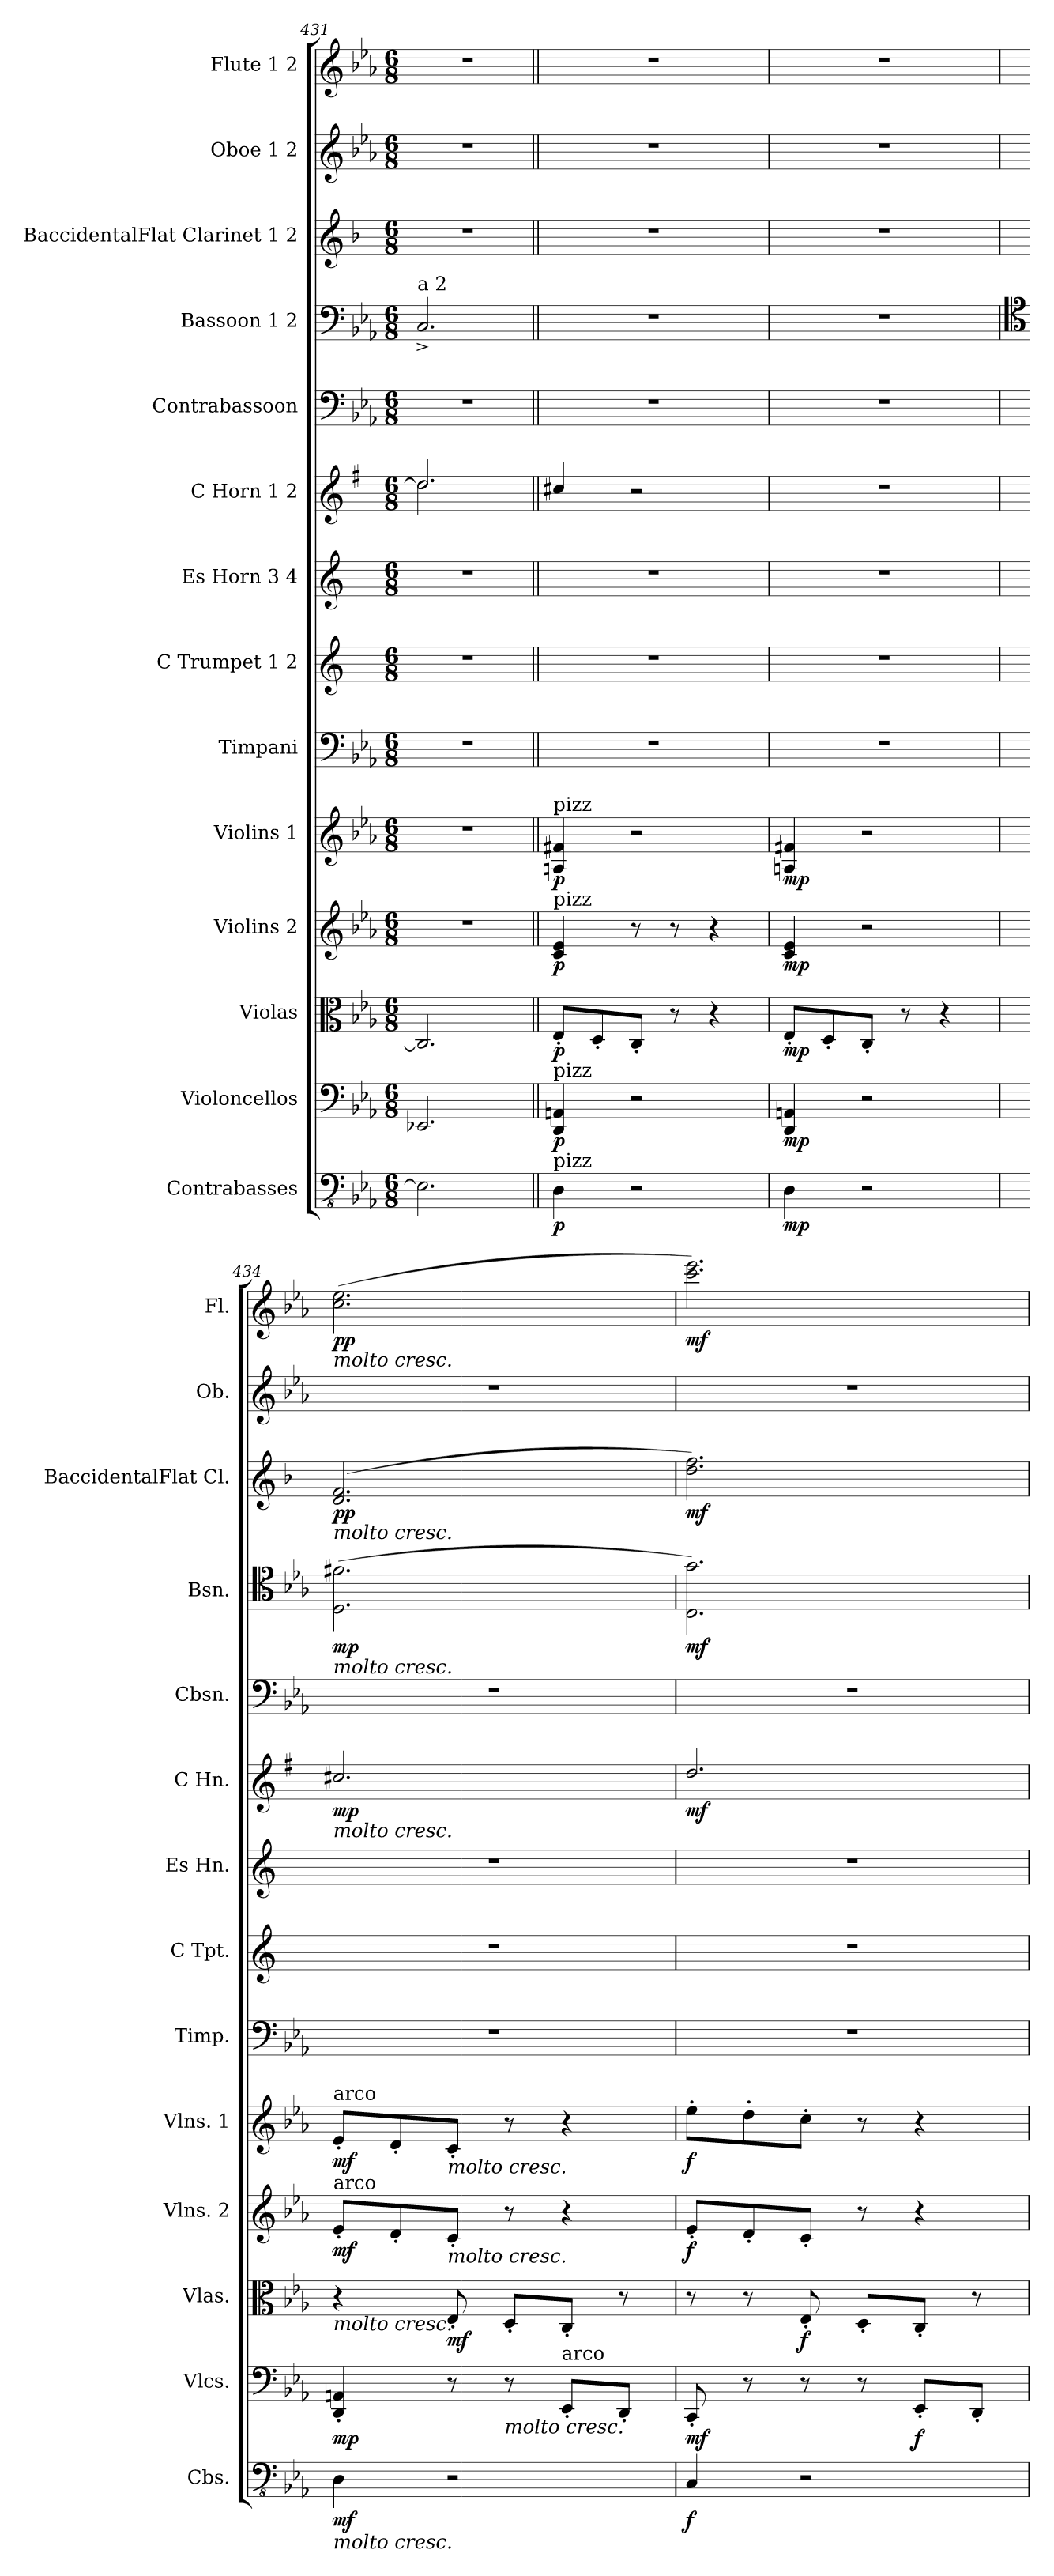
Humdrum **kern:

**kern	**dynam	**kern	**dynam	**kern	**dynam	**kern	**dynam	**kern	**dynam	**kern	**kern	**kern	**kern	**dynam	**kern	**kern	**dynam	**kern	**dynam	**kern	**kern	**dynam
*part14	*part14	*part13	*part13	*part12	*part12	*part11	*part11	*part10	*part10	*part9	*part8	*part7	*part6	*part6	*part5	*part4	*part4	*part3	*part3	*part2	*part1	*part1
*staff14	*staff14	*staff13	*staff13	*staff12	*staff12	*staff11	*staff11	*staff10	*staff10	*staff9	*staff8	*staff7	*staff6	*staff6	*staff5	*staff4	*staff4	*staff3	*staff3	*staff2	*staff1	*staff1
*I"Contrabasses	*	*I"Violoncellos	*	*I"Violas	*	*I"Violins 2	*	*I"Violins 1	*	*I"Timpani	*I"C Trumpet 1 2	*I"Es Horn 3 4	*I"C Horn 1 2	*	*I"Contrabassoon	*I"Bassoon 1 2	*	*I"BaccidentalFlat Clarinet 1 2	*	*I"Oboe 1 2	*I"Flute  1 2	*
*I'Cbs.	*	*I'Vlcs.	*	*I'Vlas.	*	*I'Vlns. 2	*	*I'Vlns. 1	*	*I'Timp.	*I'C Tpt.	*I'Es Hn.	*I'C Hn.	*	*I'Cbsn.	*I'Bsn.	*	*I'BaccidentalFlat Cl.	*	*I'Ob.	*I'Fl.	*
!!LO:PB:g=z
*clefFv4	*	*clefF4	*	*clefC3	*	*clefG2	*	*clefG2	*	*clefF4	*clefG2	*clefG2	*clefG2	*	*clefF4	*clefF4	*	*clefG2	*	*clefG2	*clefG2	*
*	*	*	*	*	*	*	*	*	*	*	*	*ITrd5c9	*ITrd4c7	*	*ITrd7c12	*	*	*ITrd1c2	*	*	*	*
*k[b-e-a-]	*	*k[b-e-a-]	*	*k[b-e-a-]	*	*k[b-e-a-]	*	*k[b-e-a-]	*	*k[b-e-a-]	*k[]	*k[b-e-a-]	*k[]	*	*k[b-e-a-]	*k[b-e-a-]	*	*k[b-e-a-]	*	*k[b-e-a-]	*k[b-e-a-]	*
*M6/8	*	*M6/8	*	*M6/8	*	*M6/8	*	*M6/8	*	*M6/8	*M6/8	*M6/8	*M6/8	*	*M6/8	*M6/8	*	*M6/8	*	*M6/8	*M6/8	*
=431	=431	=431	=431	=431	=431	=431	=431	=431	=431	=431	=431	=431	=431	=431	=431	=431	=431	=431	=431	=431	=431	=431
*	*	*	*	*	*	*	*	*	*	*	*	*	*^	*	*	*	*	*	*	*	*	*
!	!	!	!	!	!	!	!	!	!	!	!	!	!	!	!	!	!LO:TX:a:t=a 2	!	!	!	!	!	!
2.EE-\]	.	2.EE-X/	.	2.C/]	.	2.r	.	2.r	.	2.r	2.r	2.r	2.g/	2.g\]	.	2.r	2.C^/	.	2.r	.	2.r	2.r	.
=432||	=432||	=432||	=432||	=432||	=432||	=432||	=432||	=432||	=432||	=432||	=432||	=432||	=432||	=432||	=432||	=432||	=432||	=432||	=432||	=432||	=432||	=432||	=432||
!	!	!	!	!	!	!	!	!LO:TX:a:t=pizz	!	!	!	!	!	!	!	!	!	!	!	!	!	!	!
!	!	!	!	!	!	!LO:TX:a:t=pizz	!	!	!	!	!	!	!	!	!	!	!	!	!	!	!	!	!
!	!	!LO:TX:a:t=pizz	!	!	!	!	!	!	!	!	!	!	!	!	!	!	!	!	!	!	!	!	!
!LO:TX:a:t=pizz	!	!	!	!	!	!	!	!	!	!	!	!	!	!	!	!	!	!	!	!	!	!	!
!	!LO:DY:b	!	!LO:DY:b	!	!LO:DY:b	!	!LO:DY:b	!	!LO:DY:b	!	!	!	!	!	!	!	!	!	!	!	!	!	!
*	*	*	*	*	*	*	*	*	*	*	*	*	*v	*v	*	*	*	*	*	*	*	*	*
4DD\	p	4DD/ 4AAn/	p	8E-'/L	p	4c/ 4e-/	p	4An/ 4f#X/	p	2.r	2.r	2.r	4f#X/	.	2.r	2.r	.	2.r	.	2.r	2.r	.
.	.	.	.	8D'/	.	.	.	.	.	.	.	.	.	.	.	.	.	.	.	.	.	.
2r	.	2r	.	8C'/J	.	8r	.	2r	.	.	.	.	2r	.	.	.	.	.	.	.	.	.
.	.	.	.	8r	.	8r	.	.	.	.	.	.	.	.	.	.	.	.	.	.	.	.
.	.	.	.	4r	.	4r	.	.	.	.	.	.	.	.	.	.	.	.	.	.	.	.
=433	=433	=433	=433	=433	=433	=433	=433	=433	=433	=433	=433	=433	=433	=433	=433	=433	=433	=433	=433	=433	=433	=433
!	!LO:DY:b	!	!LO:DY:b	!	!LO:DY:b	!	!LO:DY:b	!	!LO:DY:b	!	!	!	!	!	!	!	!	!	!	!	!	!
4DD\	mp	4DD/ 4AAn/	mp	8E-'/L	mp	4c/ 4e-/	mp	4An/ 4f#X/	mp	2.r	2.r	2.r	2.r	.	2.r	2.r	.	2.r	.	2.r	2.r	.
.	.	.	.	8D'/	.	.	.	.	.	.	.	.	.	.	.	.	.	.	.	.	.	.
2r	.	2r	.	8C'/J	.	2r	.	2r	.	.	.	.	.	.	.	.	.	.	.	.	.	.
.	.	.	.	8r	.	.	.	.	.	.	.	.	.	.	.	.	.	.	.	.	.	.
.	.	.	.	4r	.	.	.	.	.	.	.	.	.	.	.	.	.	.	.	.	.	.
=434	=434	=434	=434	=434	=434	=434	=434	=434	=434	=434	=434	=434	=434	=434	=434	=434	=434	=434	=434	=434	=434	=434
*	*	*	*	*	*	*	*	*	*	*	*	*	*	*	*	*clefC4	*	*	*	*	*	*
!	!	!	!	!	!	!	!	!	!	!	!	!	!	!	!	!	!	!	!	!	!LO:TX:b:i:t=molto cresc.	!
!	!	!	!	!	!	!	!	!	!	!	!	!	!	!	!	!	!	!LO:TX:b:i:t=molto cresc.	!	!	!	!
!	!	!	!	!	!	!	!	!	!	!	!	!	!	!	!	!LO:TX:b:i:t=molto cresc.	!	!	!	!	!	!
!	!	!	!	!	!	!	!	!	!	!	!	!	!LO:TX:b:i:t=molto cresc.	!	!	!	!	!	!	!	!	!
!	!	!	!	!	!	!	!	!LO:TX:a:t=arco	!	!	!	!	!	!	!	!	!	!	!	!	!	!
!	!	!	!	!	!	!LO:TX:a:t=arco	!	!	!	!	!	!	!	!	!	!	!	!	!	!	!	!
!	!	!	!	!LO:TX:b:i:t=molto cresc.	!	!	!	!	!	!	!	!	!	!	!	!	!	!	!	!	!	!
!LO:TX:b:i:t=molto cresc.	!	!	!	!	!	!	!	!	!	!	!	!	!	!	!	!	!	!	!	!	!	!
!	!LO:DY:b	!	!LO:DY:b	!	!	!	!LO:DY:b	!	!LO:DY:b	!	!	!	!	!LO:DY:b	!	!	!LO:DY:b	!	!LO:DY:b	!	!	!LO:DY:b
4DD\	mf	4DD/' 4AAn/'	mp	4r	.	8e-'/L	mf	8e-'/L	mf	2.r	2.r	2.r	2.f#X/	mp	2.r	(>2.D\ 2.f#X\	mp	(<2.c/ 2.e-/	pp	2.r	(>2.cc\ 2.ee-\	pp
.	.	.	.	.	.	8d'/	.	8d'/	.	.	.	.	.	.	.	.	.	.	.	.	.	.
!	!	!	!	!	!	!	!	!LO:TX:b:i:t=molto cresc.	!	!	!	!	!	!	!	!	!	!	!	!	!	!
!	!	!	!	!	!	!LO:TX:b:i:t=molto cresc.	!	!	!	!	!	!	!	!	!	!	!	!	!	!	!	!
!	!	!	!	!	!LO:DY:b	!	!	!	!	!	!	!	!	!	!	!	!	!	!	!	!	!
2r	.	8r	.	8E-'/	mf	8c'/J	.	8c'/J	.	.	.	.	.	.	.	.	.	.	.	.	.	.
!	!	!LO:TX:b:i:t=molto cresc.	!	!	!	!	!	!	!	!	!	!	!	!	!	!	!	!	!	!	!	!
.	.	8r	.	8D'/L	.	8r	.	8r	.	.	.	.	.	.	.	.	.	.	.	.	.	.
!	!	!LO:TX:a:t=arco	!	!	!	!	!	!	!	!	!	!	!	!	!	!	!	!	!	!	!	!
.	.	8EE-'/L	.	8C'/J	.	4r	.	4r	.	.	.	.	.	.	.	.	.	.	.	.	.	.
.	.	8DD'/J	.	8r	.	.	.	.	.	.	.	.	.	.	.	.	.	.	.	.	.	.
=435	=435	=435	=435	=435	=435	=435	=435	=435	=435	=435	=435	=435	=435	=435	=435	=435	=435	=435	=435	=435	=435	=435
!	!LO:DY:b	!	!LO:DY:b	!	!	!	!LO:DY:b	!	!LO:DY:b	!	!	!	!	!LO:DY:b	!	!	!LO:DY:b	!	!LO:DY:b	!	!	!LO:DY:b
4CC/	f	8CC'/	mf	8r	.	8e-'/L	f	8ee-'\L	f	2.r	2.r	2.r	2.g/	mf	2.r	2.C\ 2.g\)	mf	2.cc\ 2.ee-\)	mf	2.r	2.ccc\ 2.eee-\)	mf
.	.	8r	.	8r	.	8d'/	.	8dd'\	.	.	.	.	.	.	.	.	.	.	.	.	.	.
!	!	!	!	!	!LO:DY:b	!	!	!	!	!	!	!	!	!	!	!	!	!	!	!	!	!
2r	.	8r	.	8E-'/	f	8c'/J	.	8cc'\J	.	.	.	.	.	.	.	.	.	.	.	.	.	.
.	.	8r	.	8D'/L	.	8r	.	8r	.	.	.	.	.	.	.	.	.	.	.	.	.	.
!	!	!	!LO:DY:b	!	!	!	!	!	!	!	!	!	!	!	!	!	!	!	!	!	!	!
.	.	8EE-'/L	f	8C'/J	.	4r	.	4r	.	.	.	.	.	.	.	.	.	.	.	.	.	.
.	.	8DD'/J	.	8r	.	.	.	.	.	.	.	.	.	.	.	.	.	.	.	.	.	.
=	=	=	=	=	=	=	=	=	=	=	=	=	=	=	=	=	=	=	=	=	=	=
*-	*-	*-	*-	*-	*-	*-	*-	*-	*-	*-	*-	*-	*-	*-	*-	*-	*-	*-	*-	*-	*-	*-
